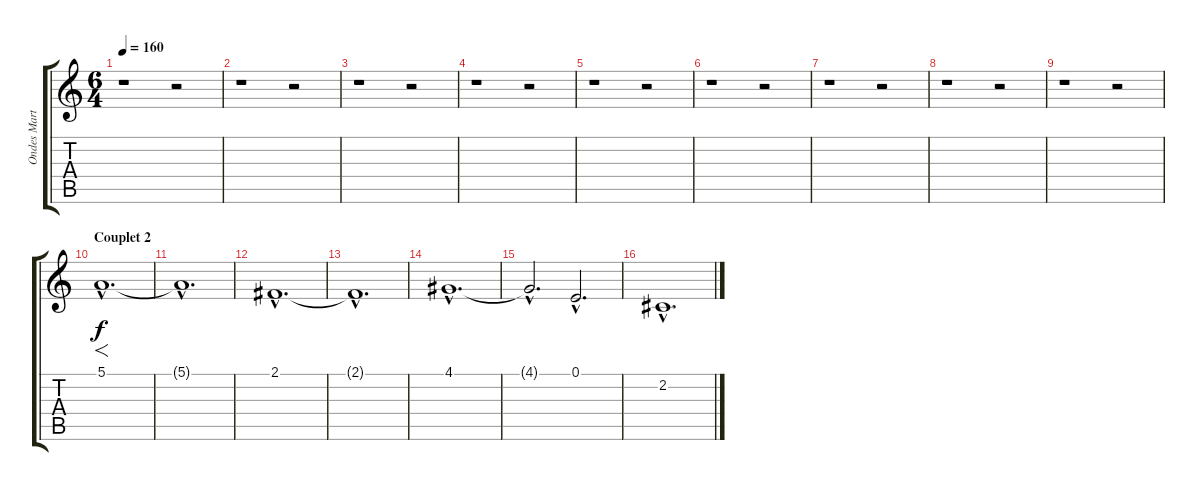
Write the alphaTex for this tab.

\track ("Ondes Martenot - Jonny Greenwood" "Ondes Mart") {instrument piccolo}
\staff {score tabs}
\tuning (E4 B3 G3 D3 A2 E2) {hide}
\ts (6 4)
\tempo 160
\clef g2
\ks c
r.1{dy f} r.2 |
r.1 r.2 |
r.1 r.2 |
r.1 r.2 |
r.1 r.2 |
r.1 r.2 |
r.1 r.2 |
r.1 r.2 |
r.1 r.2 |
\section ("" "Couplet 2")
5.1{hac}.1{f d} |
5.1{hac t}.1{d} |
2.1{hac}.1{d} |
2.1{hac t}.1{d} |
4.1{hac}.1{d} |
4.1{hac t}.2{d} 0.1{hac}.2{d} |
2.2{hac}.1{d}
